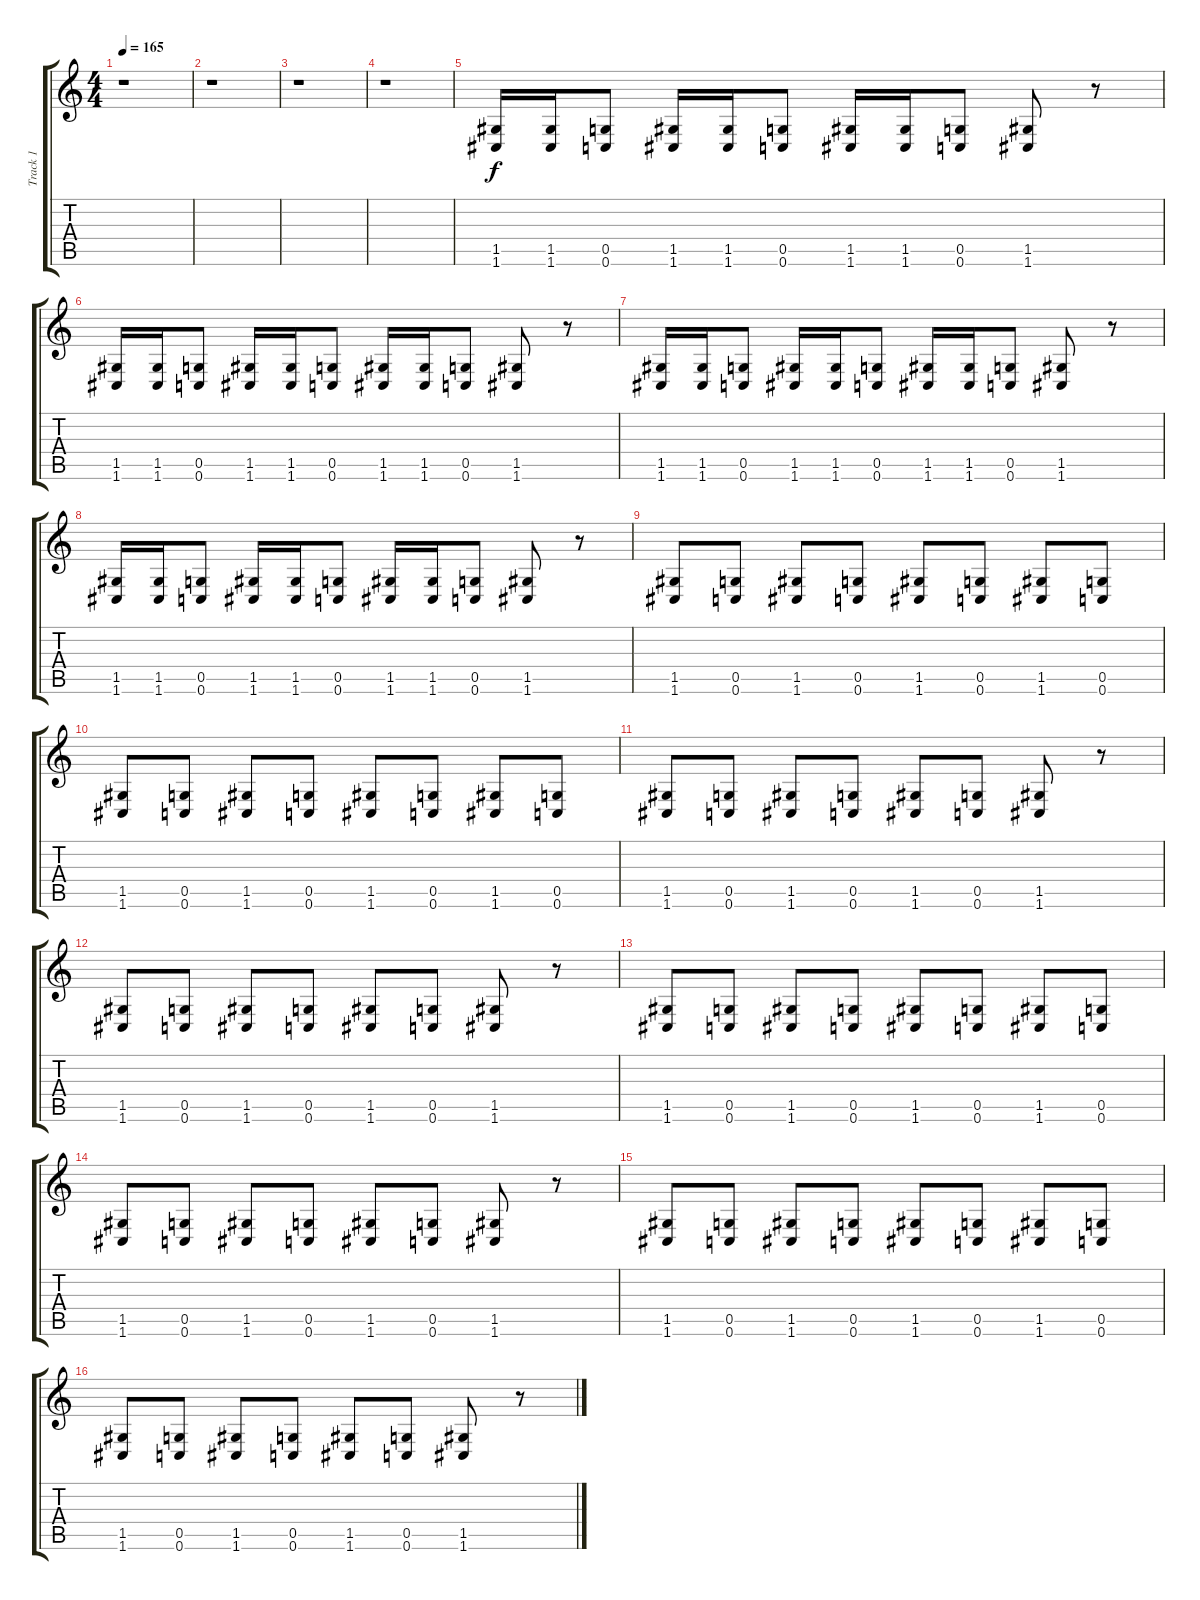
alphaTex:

\track ("Track 1" "Track 1") {instrument distortionguitar}
\staff {score tabs}
\tuning (D4 A3 F3 C3 G2 C2) {hide}
\ts (4 4)
\tempo 165
\clef g2
\ks c
r.1{dy mf} |
r.1 |
r.1 |
r.1 |
(1.5 1.6).16{dy f} (1.5 1.6).16 (0.5 0.6).8 (1.5 1.6).16 (1.5 1.6).16 (0.5 0.6).8 (1.5 1.6).16 (1.5 1.6).16 (0.5 0.6).8 (1.5 1.6).8 r.8 |
(1.5 1.6).16 (1.5 1.6).16 (0.5 0.6).8 (1.5 1.6).16 (1.5 1.6).16 (0.5 0.6).8 (1.5 1.6).16 (1.5 1.6).16 (0.5 0.6).8 (1.5 1.6).8 r.8 |
(1.5 1.6).16 (1.5 1.6).16 (0.5 0.6).8 (1.5 1.6).16 (1.5 1.6).16 (0.5 0.6).8 (1.5 1.6).16 (1.5 1.6).16 (0.5 0.6).8 (1.5 1.6).8 r.8 |
(1.5 1.6).16 (1.5 1.6).16 (0.5 0.6).8 (1.5 1.6).16 (1.5 1.6).16 (0.5 0.6).8 (1.5 1.6).16 (1.5 1.6).16 (0.5 0.6).8 (1.5 1.6).8 r.8 |
(1.5 1.6).8 (0.5 0.6).8 (1.5 1.6).8 (0.5 0.6).8 (1.5 1.6).8 (0.5 0.6).8 (1.5 1.6).8 (0.5 0.6).8 |
(1.5 1.6).8 (0.5 0.6).8 (1.5 1.6).8 (0.5 0.6).8 (1.5 1.6).8 (0.5 0.6).8 (1.5 1.6).8 (0.5 0.6).8 |
(1.5 1.6).8 (0.5 0.6).8 (1.5 1.6).8 (0.5 0.6).8 (1.5 1.6).8 (0.5 0.6).8 (1.5 1.6).8 r.8 |
(1.5 1.6).8 (0.5 0.6).8 (1.5 1.6).8 (0.5 0.6).8 (1.5 1.6).8 (0.5 0.6).8 (1.5 1.6).8 r.8 |
(1.5 1.6).8 (0.5 0.6).8 (1.5 1.6).8 (0.5 0.6).8 (1.5 1.6).8 (0.5 0.6).8 (1.5 1.6).8 (0.5 0.6).8 |
(1.5 1.6).8 (0.5 0.6).8 (1.5 1.6).8 (0.5 0.6).8 (1.5 1.6).8 (0.5 0.6).8 (1.5 1.6).8 r.8 |
(1.5 1.6).8 (0.5 0.6).8 (1.5 1.6).8 (0.5 0.6).8 (1.5 1.6).8 (0.5 0.6).8 (1.5 1.6).8 (0.5 0.6).8 |
(1.5 1.6).8 (0.5 0.6).8 (1.5 1.6).8 (0.5 0.6).8 (1.5 1.6).8 (0.5 0.6).8 (1.5 1.6).8 r.8
